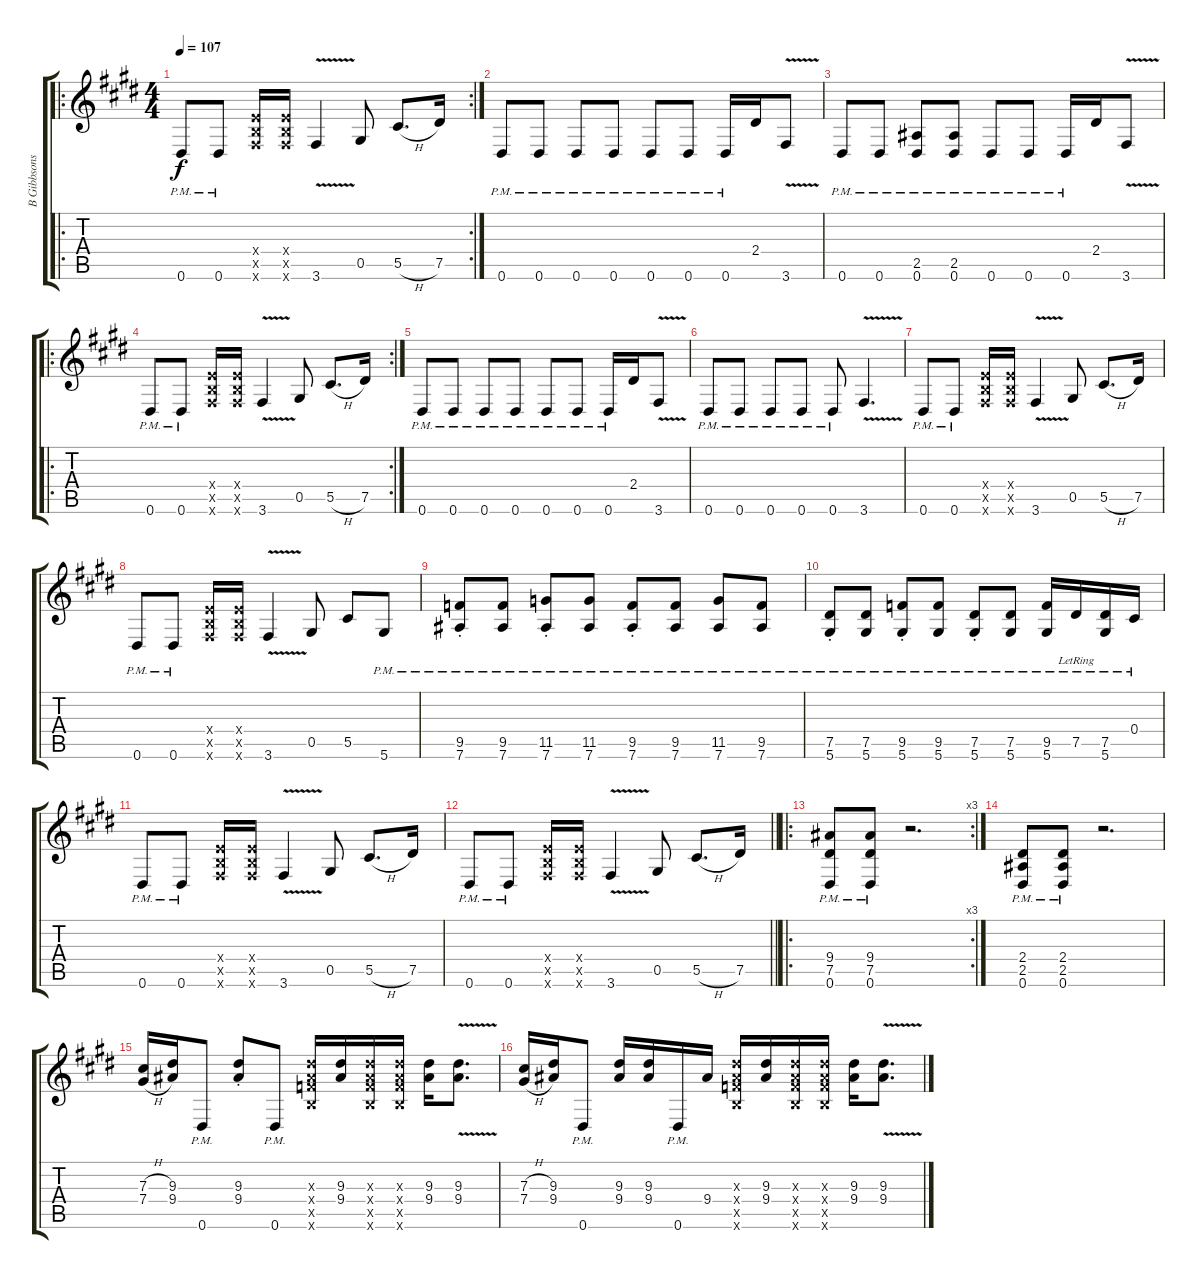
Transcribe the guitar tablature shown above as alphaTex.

\track ("B Gibbsons" "B Gibbsons") {instrument distortionguitar}
\staff {score tabs}
\tuning (Eb4 Bb3 Gb3 Db3 Ab2 Eb2) {hide}
\ro
\rc 2
\ts (4 4)
\tempo 107
\clef g2
\ks c#minor
0.6{pm}.8{dy f} 0.6{pm}.8 (3.4{x} 3.5{x} 3.6{x}).16 (3.4{x} 3.5{x} 3.6{x}).16 3.6{v}.4 0.5.8 5.5{h}.8{d} 7.5.16 |
\ks e
0.6{pm}.8 0.6{pm}.8 0.6{pm}.8 0.6{pm}.8 0.6{pm}.8 0.6{pm}.8 0.6{pm}.16 2.4.16 3.6{v}.8 |
\ks c#minor
0.6{pm}.8 0.6{pm}.8 (2.5{pm} 0.6{pm}).8 (2.5{pm} 0.6{pm}).8 0.6{pm}.8 0.6{pm}.8 0.6{pm}.16 2.4.16 3.6{v}.8 |
\ro
\rc 2
0.6{pm}.8 0.6{pm}.8 (3.4{x} 3.5{x} 3.6{x}).16 (3.4{x} 3.5{x} 3.6{x}).16 3.6{v}.4 0.5.8 5.5{h}.8{d} 7.5.16 |
\ks e
0.6{pm}.8 0.6{pm}.8 0.6{pm}.8 0.6{pm}.8 0.6{pm}.8 0.6{pm}.8 0.6{pm}.16 2.4.16 3.6{v}.8 |
\ks c#minor
0.6{pm}.8 0.6{pm}.8 0.6{pm}.8 0.6{pm}.8 0.6{pm}.8 3.6{v}.4{d} |
0.6{pm}.8 0.6{pm}.8 (3.4{x} 3.5{x} 3.6{x}).16 (3.4{x} 3.5{x} 3.6{x}).16 3.6{v}.4 0.5.8 5.5{h}.8{d} 7.5.16 |
\ks e
0.6{pm}.8 0.6{pm}.8 (3.4{x} 3.5{x} 3.6{x}).16 (3.4{x} 3.5{x} 3.6{x}).16 3.6{v}.4 0.5.8 5.5.8 5.6{pm}.8 |
\ks c#minor
(9.5{pm st} 7.6{pm st}).8 (9.5{pm} 7.6{pm}).8 (11.5{pm st} 7.6{pm st}).8 (11.5{pm} 7.6{pm}).8 (9.5{pm st} 7.6{pm st}).8 (9.5{pm} 7.6{pm}).8 (11.5{pm} 7.6{pm}).8 (9.5{pm} 7.6{pm}).8 |
\ks e
(7.5{pm st} 5.6{pm st}).8 (7.5{pm} 5.6{pm}).8 (9.5{pm st} 5.6{pm st}).8 (9.5{pm} 5.6{pm}).8 (7.5{pm st} 5.6{pm st}).8 (7.5{pm} 5.6{pm}).8 (9.5{pm} 5.6{pm}).16 7.5{pm lr}.16 (7.5{pm} 5.6{pm}).16 0.4{pm}.16 |
\ks c#minor
0.6{pm}.8 0.6{pm}.8 (3.4{x} 3.5{x} 3.6{x}).16 (3.4{x} 3.5{x} 3.6{x}).16 3.6{v}.4 0.5.8 5.5{h}.8{d} 7.5.16 |
\barLineRight lightlight
0.6{pm}.8 0.6{pm}.8 (3.4{x} 3.5{x} 3.6{x}).16 (3.4{x} 3.5{x} 3.6{x}).16 3.6{v}.4 0.5.8 5.5{h}.8{d} 7.5.16 |
\ro
\rc 3
\ks e
(9.4{pm} 7.5{pm} 0.6{pm}).8 (9.4{pm} 7.5{pm} 0.6{pm}).8 r.2{d} |
(2.4{pm} 2.5{pm} 0.6{pm}).8 (2.4{pm} 2.5{pm} 0.6{pm}).8 r.2{d} |
(7.3{h} 7.4{h}).16 (9.3 9.4).16 0.6{pm}.8 (9.3{st} 9.4{st}).8 0.6{pm}.8 (9.3{x} 9.4{x} 9.5{x} 8.6{x}).16 (9.3 9.4).16 (9.3{x} 9.4{x} 9.5{x} 8.6{x}).16 (9.3{x} 9.4{x} 9.5{x} 8.6{x}).16 (9.3 9.4).16 (9.3{v} 9.4{v}).8{d} |
\ks c#minor
(7.3{h} 7.4{h}).16 (9.3 9.4).16 0.6{pm}.8 (9.3 9.4).16 (9.3 9.4).16 0.6{pm}.16 9.4.16 (9.3{x} 9.4{x} 9.5{x} 8.6{x}).16 (9.3 9.4).16 (9.3{x} 9.4{x} 9.5{x} 8.6{x}).16 (9.3{x} 9.4{x} 9.5{x} 8.6{x}).16 (9.3 9.4).16 (9.3{v} 9.4{v}).8{d}
